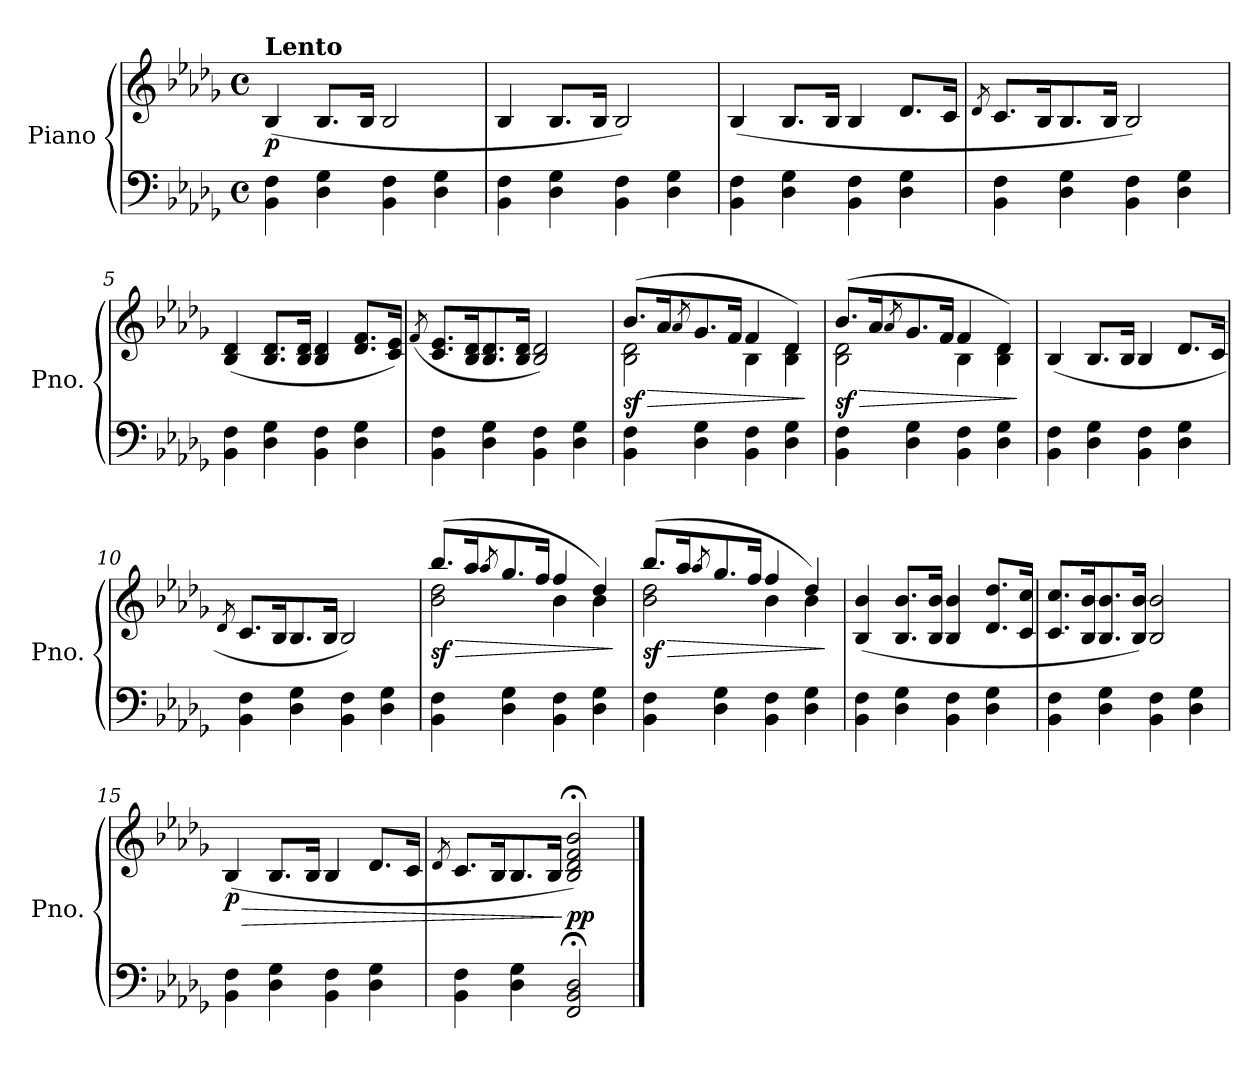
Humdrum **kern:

**kern	**kern	**dynam
*part1	*part1	*part1
*staff2	*staff1	*staff1/2
*I"Piano	*	*
*I'Pno.	*	*
*clefF4	*clefG2	*
*k[b-e-a-d-g-]	*k[b-e-a-d-g-]	*
*M4/4	*M4/4	*
*met(c)	*met(c)	*
=1	=1	=1
!	!LO:TX:a:B:t=Lento	!
!	!	!LO:DY:b
4BB-\ 4F\	(>4B-/	p
4D-\ 4G-\	8.B-/L	.
.	16B-/Jk	.
4BB-\ 4F\	2B-/	.
4D-\ 4G-\	.	.
=2	=2	=2
4BB-\ 4F\	4B-/	.
4D-\ 4G-\	8.B-/L	.
.	16B-/Jk	.
4BB-\ 4F\	2B-/)	.
4D-\ 4G-\	.	.
=3	=3	=3
4BB-\ 4F\	(>4B-/	.
4D-\ 4G-\	8.B-/L	.
.	16B-/Jk	.
4BB-\ 4F\	4B-/	.
4D-\ 4G-\	8.d-/L	.
.	16c/Jk	.
=4	=4	=4
.	8qd-/	.
4BB-\ 4F\	8.c/L	.
.	16B-/K	.
4D-\ 4G-\	8.B-/	.
.	16B-/Jk	.
4BB-\ 4F\	2B-/)	.
4D-\ 4G-\	.	.
!!LO:LB:g=z
=5	=5	=5
4BB-\ 4F\	(<4B-/ 4d-/	.
4D-\ 4G-\	8.B-/ 8.d-/L	.
.	16B-/ 16d-/Jk	.
4BB-\ 4F\	4B-/ 4d-/	.
4D-\ 4G-\	8.d-/ 8.f/L	.
.	16c/ 16e-/Jk)	.
=6	=6	=6
.	(<8qf/	.
4BB-\ 4F\	8.c/ 8.e-/L	.
.	16B-/ 16d-/K	.
4D-\ 4G-\	8.B-/ 8.d-/	.
.	16B-/ 16d-/Jk	.
4BB-\ 4F\	2B-/ 2d-/)	.
4D-\ 4G-\	.	.
=7	=7	=7
!	!	!LO:HP:b
*	*^	*
!	!	!	!LO:DY:n=1:b
4BB-\ 4F\	(>8.b-/L	2B-\ 2d-\	> sf
.	16a-/K	.	.
.	8qa-/	.	.
4D-\ 4G-\	8.g-/	.	.
.	16f/Jk	.	.
4BB-\ 4F\	4f/	4B-\	.
4D-\ 4G-\	4d-/)	4B-\ 4d-\	.
*	*v	*v	*
.	.	]
=8	=8	=8
!	!	!LO:HP:b
*	*^	*
!	!	!	!LO:DY:n=1:b
4BB-\ 4F\	(>8.b-/L	2B-\ 2d-\	> sf
.	16a-/K	.	.
.	8qa-/	.	.
4D-\ 4G-\	8.g-/	.	.
.	16f/Jk	.	.
4BB-\ 4F\	4f/	4B-\	.
4D-\ 4G-\	4d-/)	4B-\ 4d-\	.
*	*v	*v	*
.	.	]
!!LO:LB:g=z
=9	=9	=9
4BB-\ 4F\	(>4B-/	.
4D-\ 4G-\	8.B-/L	.
.	16B-/Jk	.
4BB-\ 4F\	4B-/	.
4D-\ 4G-\	8.d-/L	.
.	16c/Jk	.
=10	=10	=10
.	8qd-/	.
4BB-\ 4F\	8.c/L	.
.	16B-/K	.
4D-\ 4G-\	8.B-/	.
.	16B-/Jk	.
4BB-\ 4F\	2B-/)	.
4D-\ 4G-\	.	.
=11	=11	=11
!	!	!LO:HP:b
*	*^	*
!	!	!	!LO:DY:n=1:b
4BB-\ 4F\	(>8.bb-/L	2b-\ 2dd-\	> sf
.	16aa-/K	.	.
.	8qaa-/	.	.
4D-\ 4G-\	8.gg-/	.	.
.	16ff/Jk	.	.
4BB-\ 4F\	4ff/	4b-\	.
4D-\ 4G-\	4dd-/)	4b-\	.
*	*v	*v	*
.	.	]
=12	=12	=12
!	!	!LO:HP:b
*	*^	*
!	!	!	!LO:DY:n=1:b
4BB-\ 4F\	(>8.bb-/L	2b-\ 2dd-\	> sf
.	16aa-/K	.	.
.	8qaa-/	.	.
4D-\ 4G-\	8.gg-/	.	.
.	16ff/Jk	.	.
4BB-\ 4F\	4ff/	4b-\	.
4D-\ 4G-\	4dd-/)	4b-\	.
*	*v	*v	*
.	.	]
!!LO:LB:g=z
=13	=13	=13
4BB-\ 4F\	(>4B-/ 4b-/	.
4D-\ 4G-\	8.B-/ 8.b-/L	.
.	16B-/ 16b-/Jk	.
4BB-\ 4F\	4B-/ 4b-/	.
4D-\ 4G-\	8.d-/ 8.dd-/L	.
.	16c/ 16cc/Jk	.
=14	=14	=14
4BB-\ 4F\	8.c/ 8.cc/L	.
.	16B-/ 16b-/K	.
4D-\ 4G-\	8.B-/ 8.b-/	.
.	16B-/ 16b-/Jk)	.
4BB-\ 4F\	2B-/ 2b-/	.
4D-\ 4G-\	.	.
=15	=15	=15
!	!	!LO:HP:b
!	!	!LO:DY:n=1:b
4BB-\ 4F\	(>4B-/	> p
4D-\ 4G-\	8.B-/L	.
.	16B-/Jk	.
4BB-\ 4F\	4B-/	.
4D-\ 4G-\	8.d-/L	.
.	16c/Jk	.
=16	=16	=16
.	8qd-/	.
4BB-\ 4F\	8.c/L	.
.	16B-/K	.
4D-\ 4G-\	8.B-/	.
.	16B-/Jk	.
!	!	!LO:DY:n=1:b
2FF/;< 2BB-/;< 2D-/;<	2B-/;< 2d-/;< 2f/;< 2b-/;<)	] pp
==	==	==
*-	*-	*-
